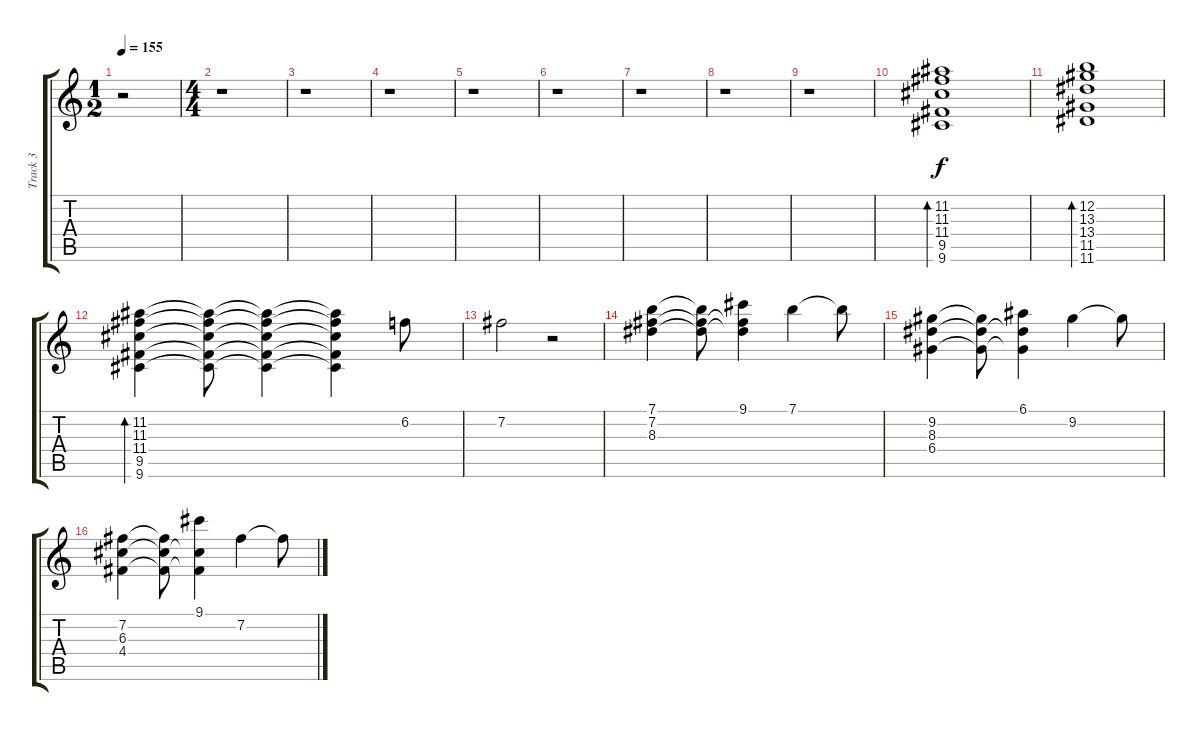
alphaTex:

\track ("Track 3" "Track 3") {instrument overdrivenguitar}
\staff {score tabs}
\tuning (E4 B3 G3 D3 A2 E2) {hide}
\ts (1 2)
\tempo 155
\clef g2
\ks c
r.2{dy f instrument overdrivenguitar} |
\ts (4 4)
r.1 |
r.1 |
r.1 |
r.1 |
r.1 |
r.1 |
r.1 |
r.1 |
(11.2 11.3 11.4 9.5 9.6).1{bd 120} |
(12.2 13.3 13.4 11.5 11.6).1{bd 120} |
(11.2 11.3 11.4 9.5 9.6).4{bd 120} (11.2{t} 11.3{t} 11.4{t} 9.5{t} 9.6{t}).8 (11.2{t} 11.3{t} 11.4{t} 9.5{t} 9.6{t}).4 (11.2{t} 11.3{t} 11.4{t} 9.5{t} 9.6{t}).4 6.2.8 |
7.2.2 r.2 |
(7.1 7.2 8.3).4{balance 6} (7.1{t} 7.2{t} 8.3{t}).8 (9.1 7.2{t} 8.3{t}).4 7.1.4 7.1{t}.8 |
(9.2 8.3 6.4).4 (9.2{t} 8.3{t} 6.4{t}).8 (6.1 8.3{t} 6.4{t}).4 9.2.4 9.2{t}.8 |
(7.2 6.3 4.4).4 (7.2{t} 6.3{t} 4.4{t}).8 (9.1 6.3{t} 4.4{t}).4 7.2.4 7.2{t}.8
